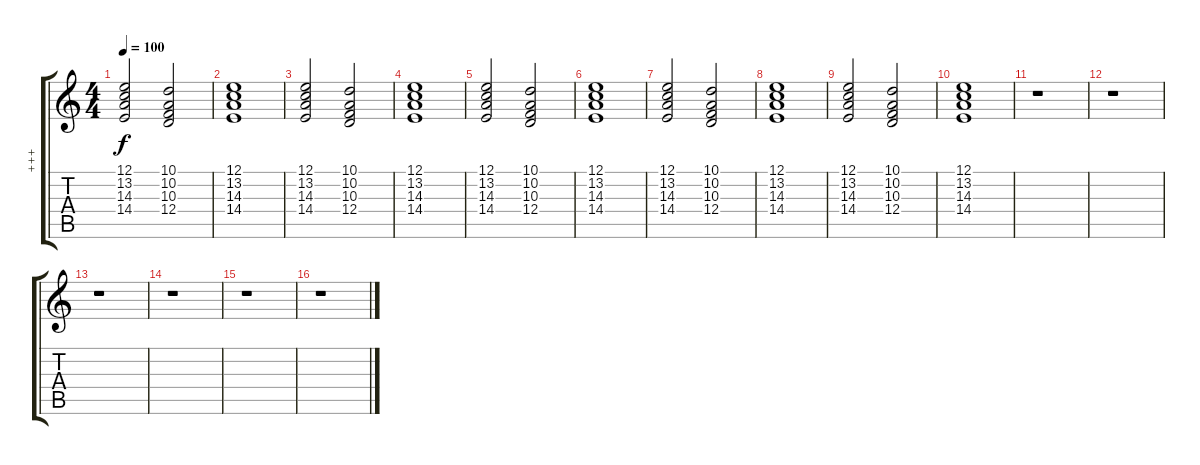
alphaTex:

\track ("+++" "+++") {instrument stringensemble1}
\staff {score tabs}
\tuning (E4 B3 G3 D3 A2 E2) {hide}
\ts (4 4)
\tempo 100
\clef g2
\ks c
(12.1 13.2 14.3 14.4).2{dy f} (10.1 10.2 10.3 12.4).2 |
(12.1 13.2 14.3 14.4).1 |
(12.1 13.2 14.3 14.4).2 (10.1 10.2 10.3 12.4).2 |
(12.1 13.2 14.3 14.4).1 |
(12.1 13.2 14.3 14.4).2 (10.1 10.2 10.3 12.4).2 |
(12.1 13.2 14.3 14.4).1 |
(12.1 13.2 14.3 14.4).2 (10.1 10.2 10.3 12.4).2 |
(12.1 13.2 14.3 14.4).1 |
(12.1 13.2 14.3 14.4).2 (10.1 10.2 10.3 12.4).2 |
(12.1 13.2 14.3 14.4).1 |
r.1 |
r.1 |
r.1 |
r.1 |
r.1 |
r.1
